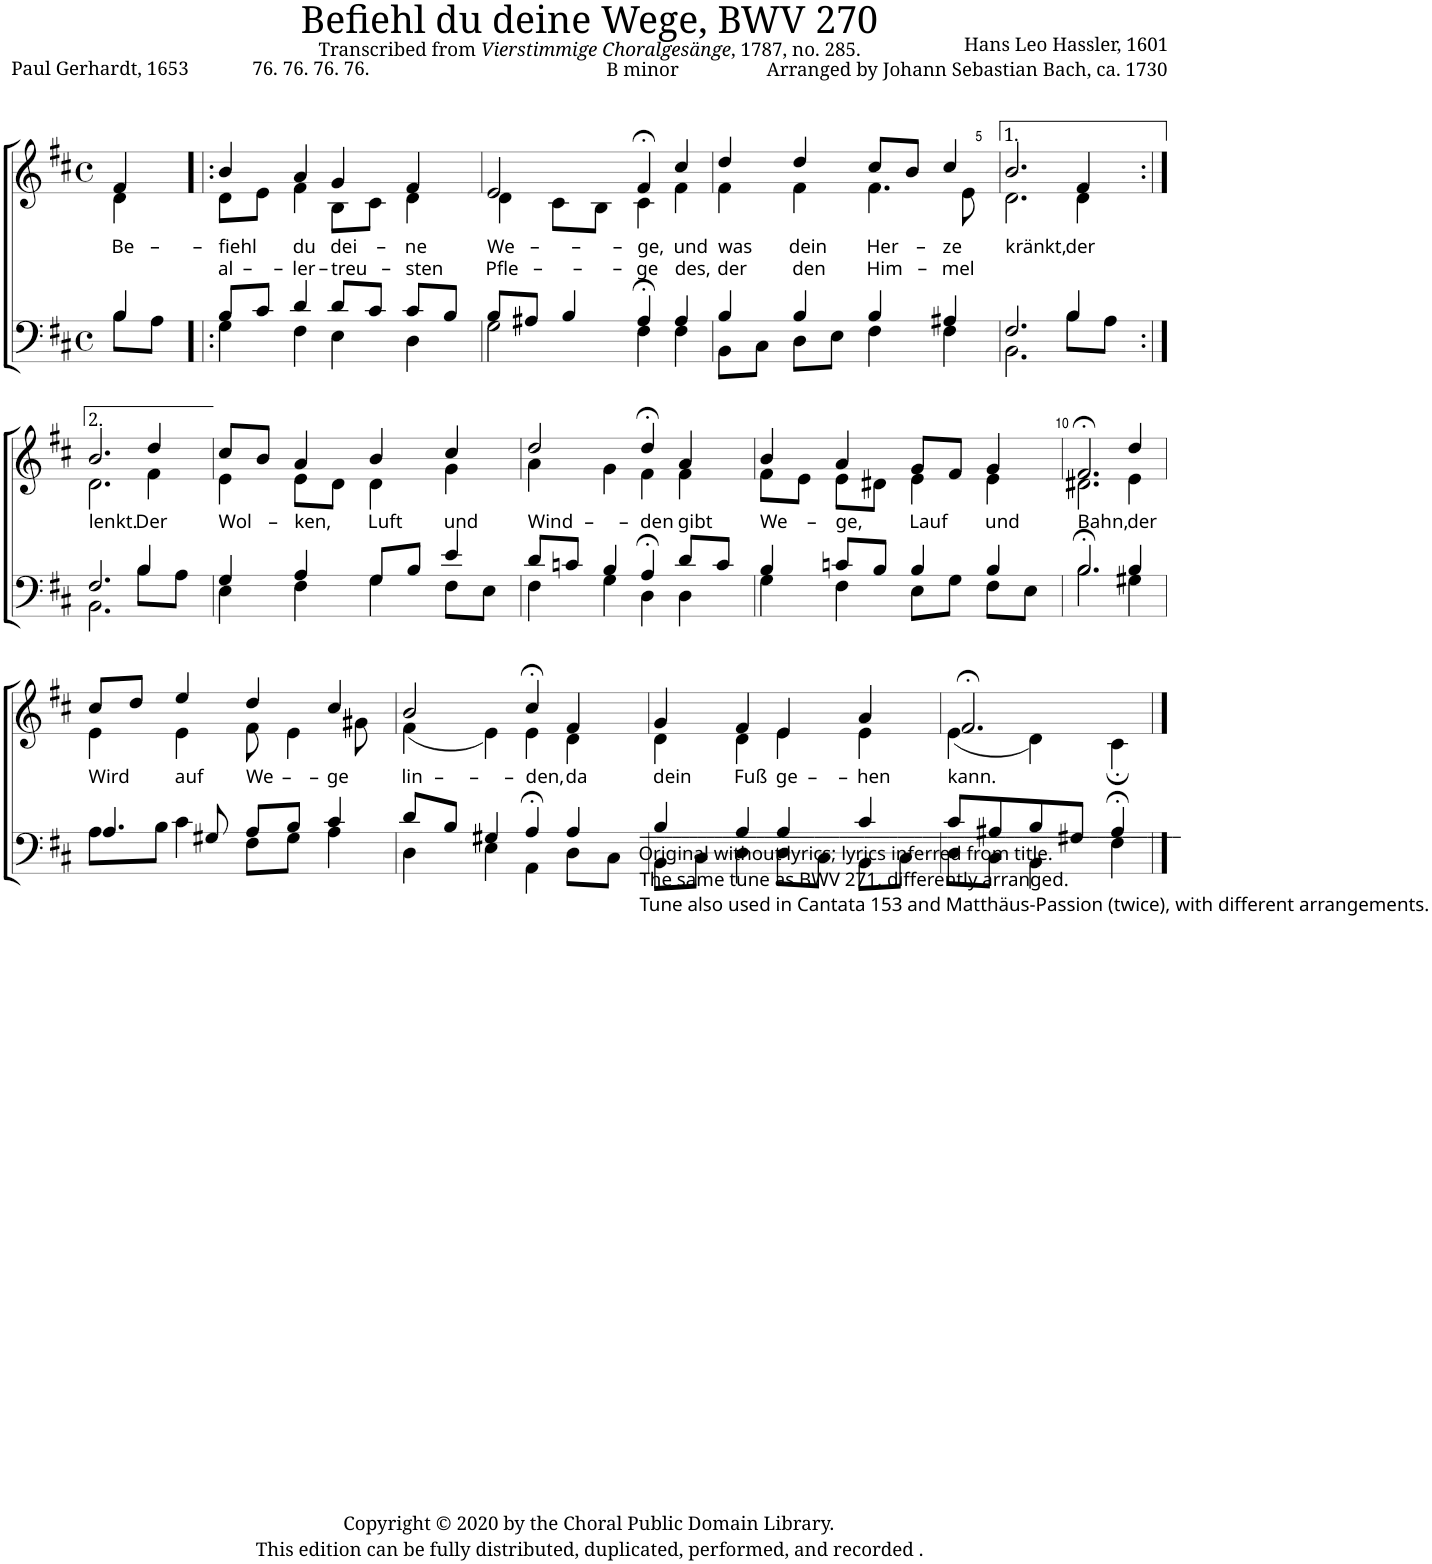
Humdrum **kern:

**kern	**kern	**text	**text
*part2	*part1	*part1	*part1
*staff2	*staff1	*staff1	*staff1
*I"Bass	*I"Soprano	*	*
*clefF4	*clefG2	*	*
*k[f#c#]	*k[f#c#]	*	*
*M4/4	*M4/4	*	*
*met(c)	*met(c)	*	*
=1	=1	=1	=1
*^	*	*	*
!	!	!	!LO:LY:b	!
*	*	*^	*	*
4B/	8B\L	4f#/	4d\	Be-	.
.	8A\J	.	.	.	.
=2!|:	=2!|:	=2!|:	=2!|:	=2!|:	=2!|:
!	!	!	!	!LO:LY:b	!LO:LY:b
8B/L	4G\	4b/	8d\L	-fiehl	al-
8c#/J	.	.	8e\J	.	.
!	!	!	!	!LO:LY:b	!LO:LY:b
4d/	4F#\	4a/	4f#\	du	-ler-
!	!	!	!	!LO:LY:b	!LO:LY:b
8d/L	4E\	4g/	8B\L	dei-	-treu-
8c#/J	.	.	8c#\J	.	.
!	!	!	!	!LO:LY:b	!LO:LY:b
8c#/L	4D\	4f#/	4d\	-ne	-sten
8B/J	.	.	.	.	.
=3	=3	=3	=3	=3	=3
!	!	!	!	!LO:LY:b	!LO:LY:b
8B/L	2G\	2e/	4d\	We-	Pfle-
8A#X/J	.	.	.	.	.
4B/	.	.	8c#\L	.	.
.	.	.	8B\J	.	.
!	!	!	!	!LO:LY:b	!LO:LY:b
4A#;</	4F#\	4f#;</	4c#\	-ge,	-ge
!	!	!	!	!LO:LY:b	!LO:LY:b
4A#/	4F#\	4cc#/	4f#\	und	des,
=4	=4	=4	=4	=4	=4
!	!	!	!	!LO:LY:b	!LO:LY:b
4B/	8BB\L	4dd/	4f#\	was	der
.	8C#\J	.	.	.	.
!	!	!	!	!LO:LY:b	!LO:LY:b
4B/	8D\L	4dd/	4f#\	dein	den
.	8E\J	.	.	.	.
!	!	!	!	!LO:LY:b	!LO:LY:b
4B/	4F#\	8cc#/L	4.f#\	Her-	Him-
.	.	8b/J	.	.	.
!	!	!	!	!LO:LY:b	!LO:LY:b
4A#X/	4F#\	4cc#/	.	-ze	-mel
.	.	.	8e\	.	.
=5	=5	=5	=5	=5	=5
!	!	!	!	!LO:LY:b	!
2.F#/	2.BB\	2.b/	2.d\	kränkt,	.
!	!	!	!	!LO:LY:b	!
4B/	8B\L	4f#/	4d\	der	.
.	8A\J	.	.	.	.
!!LO:LB:g=z	!!
=6:|!	=6:|!	=6:|!	=6:|!	=6:|!	=6:|!
!	!	!	!	!	!LO:LY:b
2.F#/	2.BB\	2.b/	2.d\	.	lenkt.
!	!	!	!	!	!LO:LY:b
4B/	8B\L	4dd/	4f#\	.	Der
.	8A\J	.	.	.	.
=7	=7	=7	=7	=7	=7
!	!	!	!	!	!LO:LY:b
4G/	4E\	8cc#/L	4e\	.	Wol-
.	.	8b/J	.	.	.
!	!	!	!	!	!LO:LY:b
4A/	4F#\	4a/	8e\L	.	-ken,
.	.	.	8d\J	.	.
!	!	!	!	!	!LO:LY:b
8G/L	4G\	4b/	4d\	.	Luft
8B/J	.	.	.	.	.
!	!	!	!	!	!LO:LY:b
4e/	8F#\L	4cc#/	4g\	.	und
.	8E\J	.	.	.	.
=8	=8	=8	=8	=8	=8
!	!	!	!	!	!LO:LY:b
8d/L	4F#\	2dd/	4a\	.	Wind-
8cn/J	.	.	.	.	.
4B/	4G\	.	4g\	.	.
!	!	!	!	!	!LO:LY:b
4A;</	4D\	4dd;</	4f#\	.	-den
!	!	!	!	!	!LO:LY:b
8d/L	4D\	4a/	4f#\	.	gibt
8c/J	.	.	.	.	.
=9	=9	=9	=9	=9	=9
!LO:TX:b:t=_________________________________________________________________	!	!	!	!	!
!LO:TX:b:t=Original without lyrics; lyrics inferred from title.	!	!	!	!	!
!LO:TX:b:t=The same tune as BWV 271, differently arranged.	!	!	!	!	!
!LO:TX:b:t=Tune also used in Cantata 153 and Matthäus-Passion (twice), with different arrangements.	!	!	!	!	!
!	!	!	!	!	!LO:LY:b
4B/	4G\	4b/	8f#\L	.	We-
.	.	.	8e\J	.	.
!	!	!	!	!	!LO:LY:b
8cn/L	4F#\	4a/	8e\L	.	-ge,
8B/J	.	.	8d#X\J	.	.
!	!	!	!	!	!LO:LY:b
4B/	8E\L	8g/L	4e\	.	Lauf
.	8G\J	8f#/J	.	.	.
!	!	!	!	!	!LO:LY:b
4B/	8F#\L	4g/	4e\	.	und
.	8E\J	.	.	.	.
=10	=10	=10	=10	=10	=10
!	!	!	!	!	!LO:LY:b
2.B;</	2.B\	2.f#;</	2.d#X\	.	Bahn,
!	!	!	!	!	!LO:LY:b
4B/	4G#X\	4dd/	4e\	.	der
!!LO:LB:g=z	!!
=11	=11	=11	=11	=11	=11
!	!	!	!	!	!LO:LY:b
4.A/	8A\L	8cc#/L	4e\	.	Wird
.	8B\J	8dd/J	.	.	.
!	!	!	!	!	!LO:LY:b
.	4c#\	4ee/	4e\	.	auf
8G#X/	.	.	.	.	.
!	!	!	!	!	!LO:LY:b
8A/L	8F#\L	4dd/	8f#\	.	We-
8B/J	8G#\J	.	4e\	.	.
!	!	!	!	!	!LO:LY:b
4c#/	4A\	4cc#/	.	.	-ge
.	.	.	8g#X\	.	.
=12	=12	=12	=12	=12	=12
!	!	!	!	!	!LO:LY:b
8d/L	4D\	2b/	(4f#\	.	lin-
8B/J	.	.	.	.	.
4G#X/	4E\	.	4e\)	.	.
!	!	!	!	!	!LO:LY:b
4A;</	4AA\	4cc#;</	4e\	.	-den,
!	!	!	!	!	!LO:LY:b
4A/	8D\L	4f#/	4d\	.	da
.	8C#\J	.	.	.	.
=13	=13	=13	=13	=13	=13
!	!	!	!	!	!LO:LY:b
4B/	8BB\L	4g/	4d\	.	dein
.	8C#\J	.	.	.	.
!	!	!	!	!	!LO:LY:b
4A/	4D\	4f#/	4d\	.	Fuß
!	!	!	!	!	!LO:LY:b
4A/	8D\L	4e/	4e\	.	ge-
.	8C#\J	.	.	.	.
!	!	!	!	!	!LO:LY:b
4c#/	8BB\L	4a/	4e\	.	-hen
.	8C#\J	.	.	.	.
=14	=14	=14	=14	=14	=14
!	!	!	!	!	!LO:LY:b
8c#/L	8D\L	2.f#;</	(4e\	.	kann.
8A#X/	8C#\J	.	.	.	.
8B/	4BB\	.	4d\)	.	.
8G#X/J	.	.	.	.	.
4A#;</	4F#\	.	4c#;\	.	.
*v	*v	*	*	*	*
*	*v	*v	*	*
==	==	==	==
*-	*-	*-	*-
